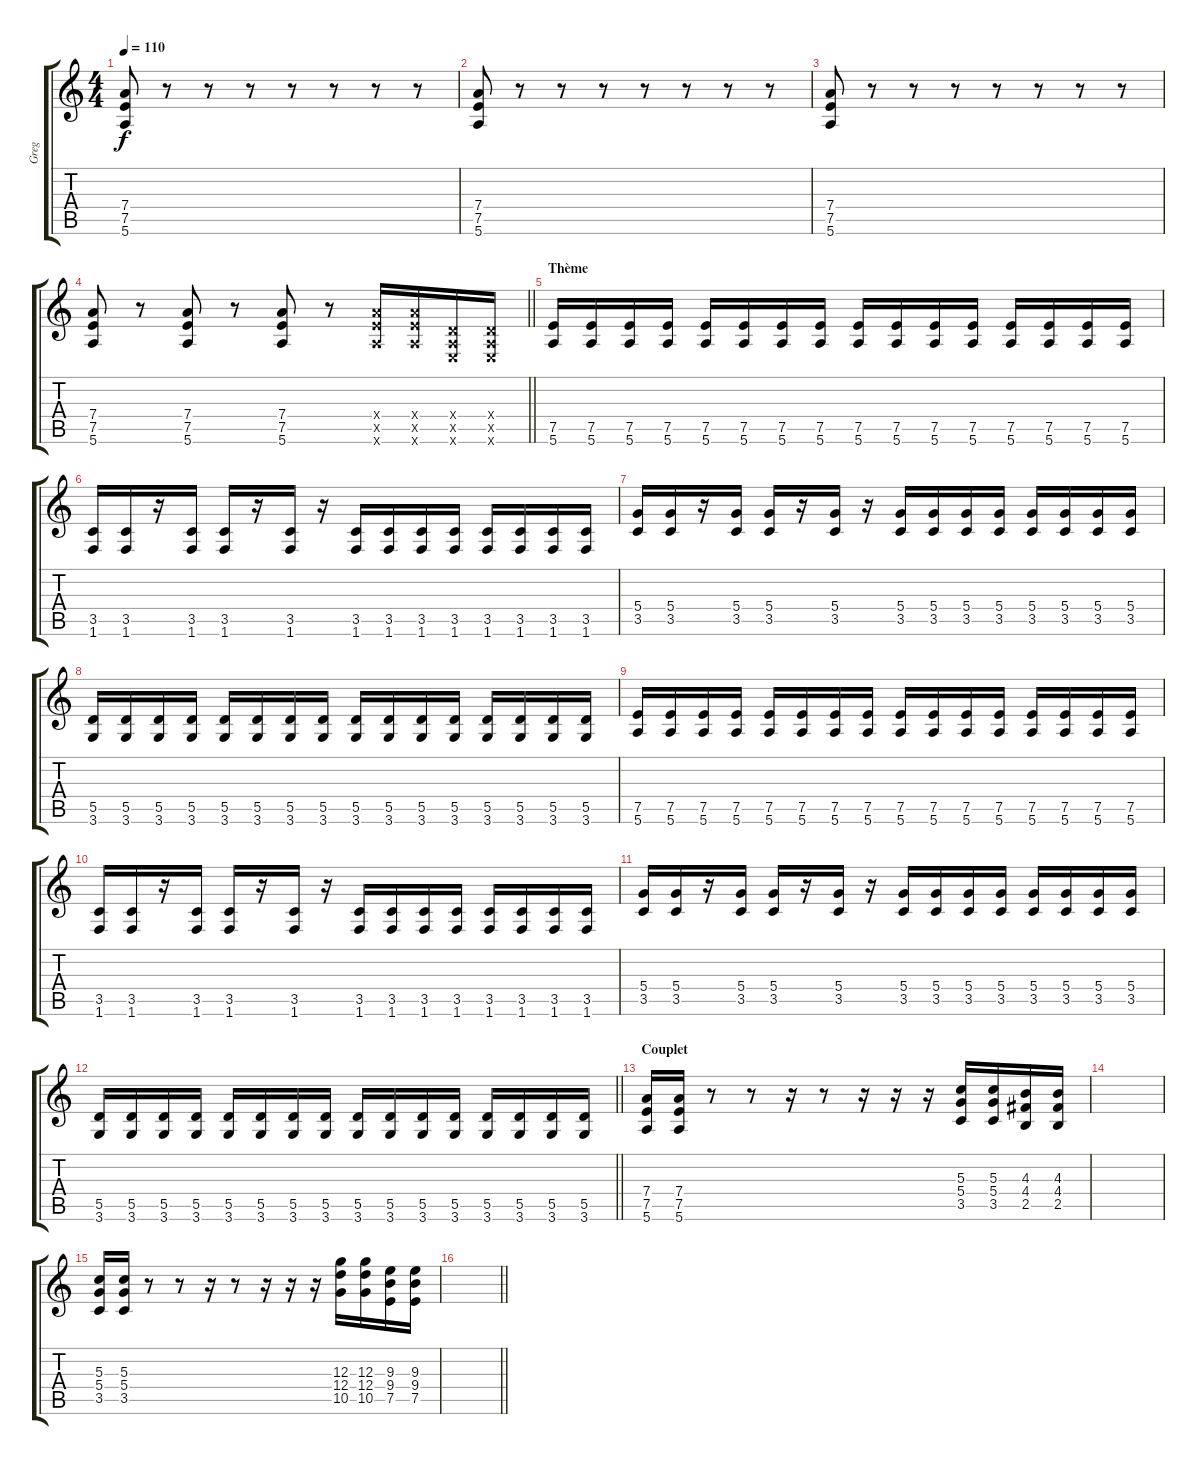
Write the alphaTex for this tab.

\track ("Greg" "Greg") {instrument overdrivenguitar}
\staff {score tabs}
\tuning (E4 B3 G3 D3 A2 E2) {hide}
\ts (4 4)
\tempo 110
\clef g2
\ks c
(7.4 7.5 5.6).8{dy f} r.8 r.8 r.8 r.8 r.8 r.8 r.8 |
(7.4 7.5 5.6).8 r.8 r.8 r.8 r.8 r.8 r.8 r.8 |
(7.4 7.5 5.6).8 r.8 r.8 r.8 r.8 r.8 r.8 r.8 |
\barLineRight lightlight
(7.4 7.5 5.6).8 r.8 (7.4 7.5 5.6).8 r.8 (7.4 7.5 5.6).8 r.8 (7.4{x} 7.5{x} 5.6{x}).16 (7.4{x} 7.5{x} 5.6{x}).16 (0.4{x} 0.5{x} 0.6{x}).16 (0.4{x} 0.5{x} 0.6{x}).16 |
\section ("" "Thème")
(7.5 5.6).16 (7.5 5.6).16 (7.5 5.6).16 (7.5 5.6).16 (7.5 5.6).16 (7.5 5.6).16 (7.5 5.6).16 (7.5 5.6).16 (7.5 5.6).16 (7.5 5.6).16 (7.5 5.6).16 (7.5 5.6).16 (7.5 5.6).16 (7.5 5.6).16 (7.5 5.6).16 (7.5 5.6).16 |
(3.5 1.6).16 (3.5 1.6).16 r.16 (3.5 1.6).16 (3.5 1.6).16 r.16 (3.5 1.6).16 r.16 (3.5 1.6).16 (3.5 1.6).16 (3.5 1.6).16 (3.5 1.6).16 (3.5 1.6).16 (3.5 1.6).16 (3.5 1.6).16 (3.5 1.6).16 |
(5.4 3.5).16 (5.4 3.5).16 r.16 (5.4 3.5).16 (5.4 3.5).16 r.16 (5.4 3.5).16 r.16 (5.4 3.5).16 (5.4 3.5).16 (5.4 3.5).16 (5.4 3.5).16 (5.4 3.5).16 (5.4 3.5).16 (5.4 3.5).16 (5.4 3.5).16 |
(5.5 3.6).16 (5.5 3.6).16 (5.5 3.6).16 (5.5 3.6).16 (5.5 3.6).16 (5.5 3.6).16 (5.5 3.6).16 (5.5 3.6).16 (5.5 3.6).16 (5.5 3.6).16 (5.5 3.6).16 (5.5 3.6).16 (5.5 3.6).16 (5.5 3.6).16 (5.5 3.6).16 (5.5 3.6).16 |
(7.5 5.6).16 (7.5 5.6).16 (7.5 5.6).16 (7.5 5.6).16 (7.5 5.6).16 (7.5 5.6).16 (7.5 5.6).16 (7.5 5.6).16 (7.5 5.6).16 (7.5 5.6).16 (7.5 5.6).16 (7.5 5.6).16 (7.5 5.6).16 (7.5 5.6).16 (7.5 5.6).16 (7.5 5.6).16 |
(3.5 1.6).16 (3.5 1.6).16 r.16 (3.5 1.6).16 (3.5 1.6).16 r.16 (3.5 1.6).16 r.16 (3.5 1.6).16 (3.5 1.6).16 (3.5 1.6).16 (3.5 1.6).16 (3.5 1.6).16 (3.5 1.6).16 (3.5 1.6).16 (3.5 1.6).16 |
(5.4 3.5).16 (5.4 3.5).16 r.16 (5.4 3.5).16 (5.4 3.5).16 r.16 (5.4 3.5).16 r.16 (5.4 3.5).16 (5.4 3.5).16 (5.4 3.5).16 (5.4 3.5).16 (5.4 3.5).16 (5.4 3.5).16 (5.4 3.5).16 (5.4 3.5).16 |
\barLineRight lightlight
(5.5 3.6).16 (5.5 3.6).16 (5.5 3.6).16 (5.5 3.6).16 (5.5 3.6).16 (5.5 3.6).16 (5.5 3.6).16 (5.5 3.6).16 (5.5 3.6).16 (5.5 3.6).16 (5.5 3.6).16 (5.5 3.6).16 (5.5 3.6).16 (5.5 3.6).16 (5.5 3.6).16 (5.5 3.6).16 |
\section ("" "Couplet")
(7.4 7.5 5.6).16 (7.4 7.5 5.6).16 r.8 r.8 r.16 r.8 r.16 r.16 r.16 (5.3 5.4 3.5).16 (5.3 5.4 3.5).16 (4.3 4.4 2.5).16 (4.3 4.4 2.5).16 |
|
(5.3 5.4 3.5).16 (5.3 5.4 3.5).16 r.8 r.8 r.16 r.8 r.16 r.16 r.16 (12.3 12.4 10.5).16 (12.3 12.4 10.5).16 (9.3 9.4 7.5).16 (9.3 9.4 7.5).16 |
\barLineRight lightlight
